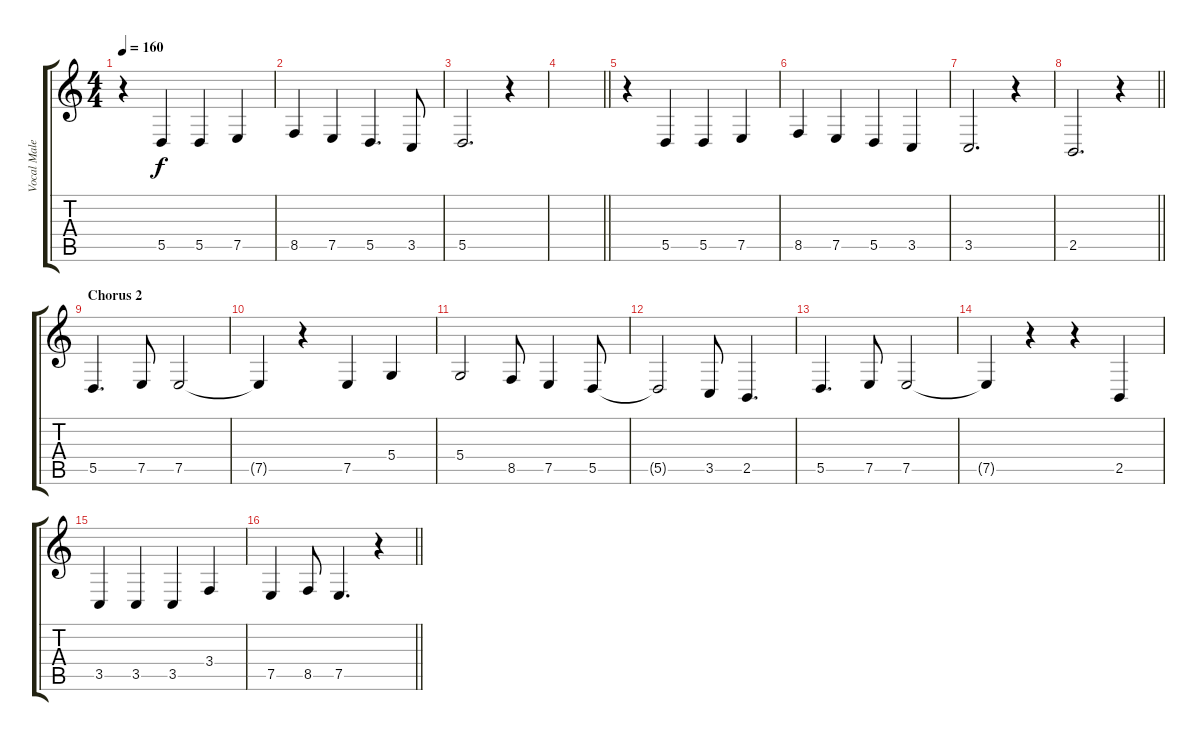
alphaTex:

\track ("Vocal Male" "Vocal Male") {instrument lead2sawtooth}
\staff {score tabs}
\tuning (E4 B3 G3 D3 A2 E2) {hide}
\ts (4 4)
\tempo 160
\clef g2
\ks c
r.4{dy f} 5.5.4 5.5.4 7.5.4 |
8.5.4 7.5.4 5.5.4{d} 3.5.8 |
5.5.2{d} r.4 |
\barLineRight lightlight
|
r.4 5.5.4 5.5.4 7.5.4 |
8.5.4 7.5.4 5.5.4 3.5.4 |
3.5.2{d} r.4 |
\barLineRight lightlight
2.5.2{d} r.4 |
\section ("" "Chorus 2")
5.5.4{d} 7.5.8 7.5.2 |
7.5{t}.4 r.4 7.5.4 5.4.4 |
5.4.2 8.5.8 7.5.4 5.5.8 |
5.5{t}.2 3.5.8 2.5.4{d} |
5.5.4{d} 7.5.8 7.5.2 |
7.5{t}.4 r.4 r.4 2.5.4 |
3.5.4 3.5.4 3.5.4 3.4.4 |
\barLineRight lightlight
7.5.4 8.5.8 7.5.4{d} r.4
